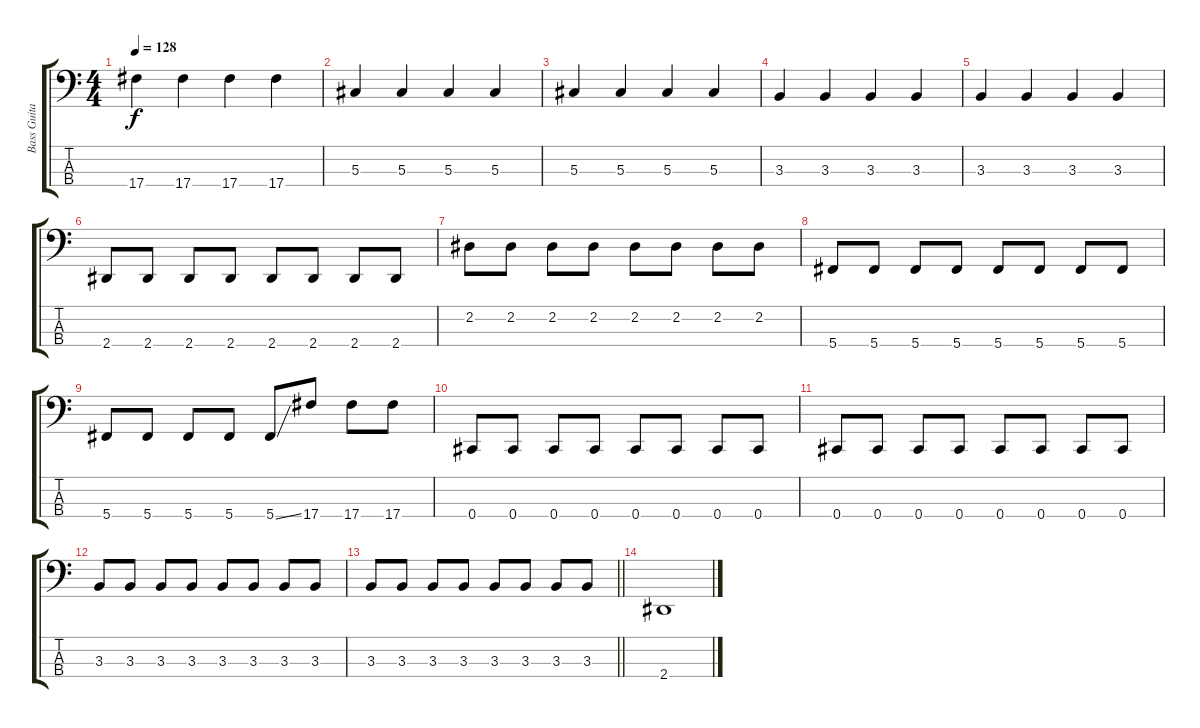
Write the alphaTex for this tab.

\track ("Bass Guitar" "Bass Guita") {instrument electricbassfinger}
\staff {score tabs}
\tuning (Gb2 Db2 Ab1 Db1) {hide}
\ts (4 4)
\tempo 128
\clef f4
\ks c
17.4.4{dy f} 17.4.4 17.4.4 17.4.4 |
5.3.4 5.3.4 5.3.4 5.3.4 |
5.3.4 5.3.4 5.3.4 5.3.4 |
3.3.4 3.3.4 3.3.4 3.3.4 |
3.3.4 3.3.4 3.3.4 3.3.4 |
2.4.8 2.4.8 2.4.8 2.4.8 2.4.8 2.4.8 2.4.8 2.4.8 |
2.2.8 2.2.8 2.2.8 2.2.8 2.2.8 2.2.8 2.2.8 2.2.8 |
5.4.8 5.4.8 5.4.8 5.4.8 5.4.8 5.4.8 5.4.8 5.4.8 |
5.4.8 5.4.8 5.4.8 5.4.8 5.4{ss}.8 17.4.8 17.4.8 17.4.8 |
0.4.8 0.4.8 0.4.8 0.4.8 0.4.8 0.4.8 0.4.8 0.4.8 |
0.4.8 0.4.8 0.4.8 0.4.8 0.4.8 0.4.8 0.4.8 0.4.8 |
3.3.8 3.3.8 3.3.8 3.3.8 3.3.8 3.3.8 3.3.8 3.3.8 |
\barLineRight lightlight
3.3.8 3.3.8 3.3.8 3.3.8 3.3.8 3.3.8 3.3.8 3.3.8 |
2.4.1
